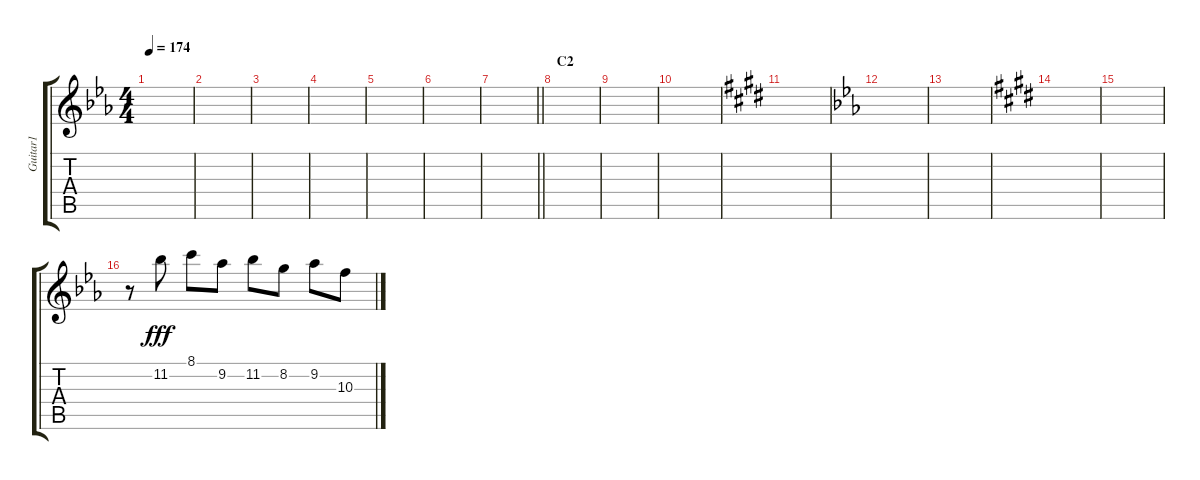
\track ("Guitar1" "Guitar1") {instrument overdrivenguitar}
\staff {score tabs}
\tuning (E4 B3 G3 D3 A2 E2) {hide}
\ts (4 4)
\tempo 174
\clef g2
\ks eb
|
|
|
|
|
|
\barLineRight lightlight
|
\section ("" "C2")
|
|
|
\ks e
|
\ks eb
|
|
\ks e
|
|
\ks eb
r.8 11.2.8{dy fff} 8.1.8 9.2.8 11.2.8 8.2.8 9.2.8 10.3.8
